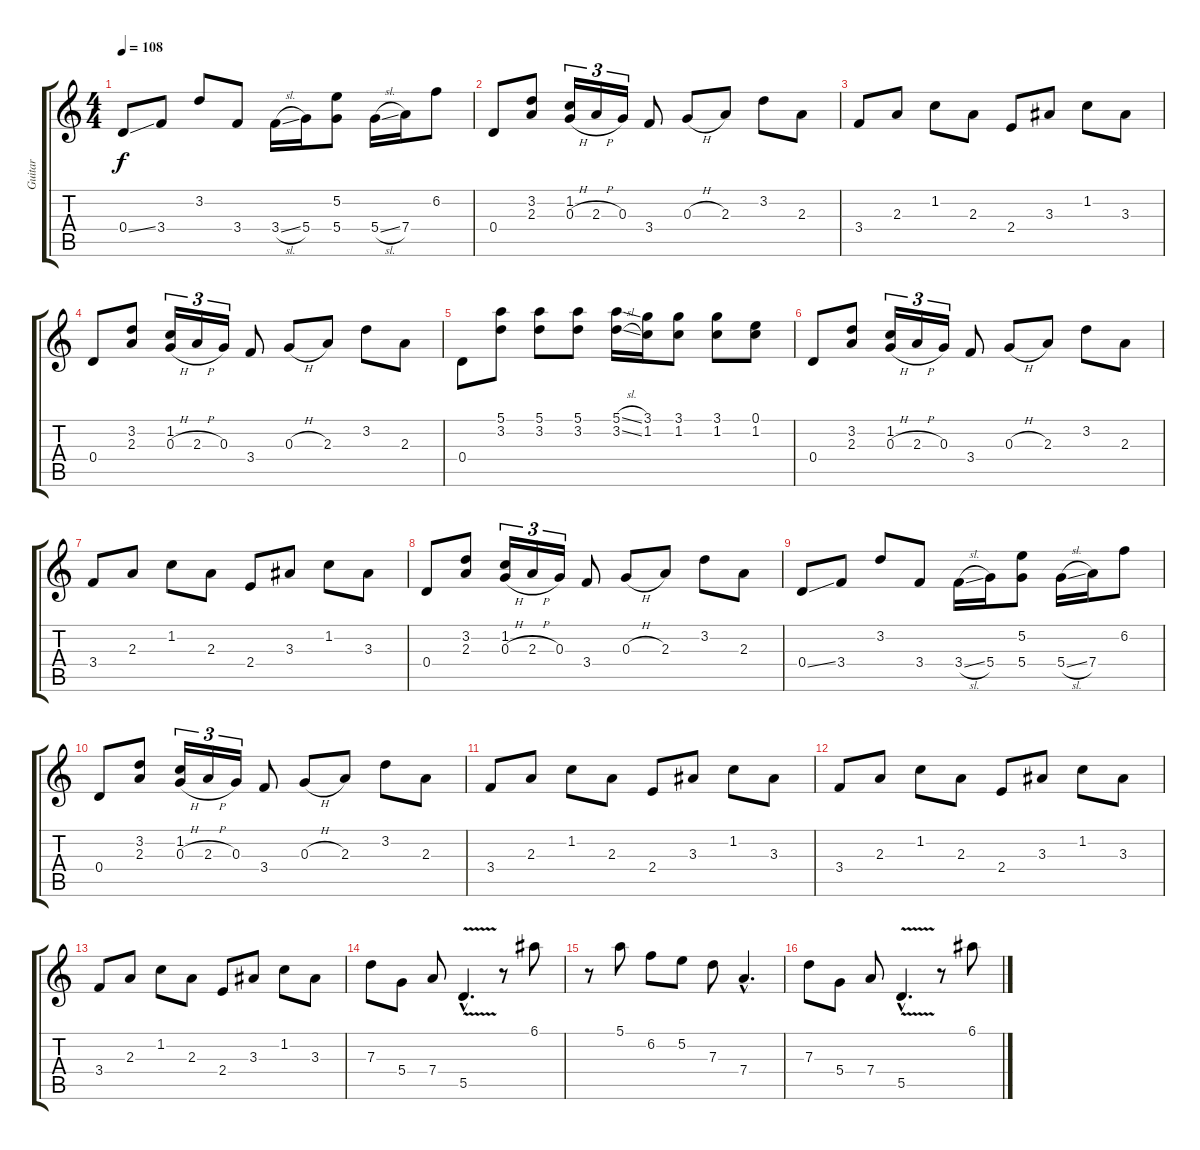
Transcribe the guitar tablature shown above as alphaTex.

\track ("Guitar" "Guitar") {instrument overdrivenguitar}
\staff {score tabs}
\tuning (E4 B3 G3 D3 A2 E2) {hide}
\ts (4 4)
\tempo 108
\clef g2
\ks c
0.4{ss}.8{dy f} 3.4.8 3.2.8 3.4.8 3.4{sl}.16 5.4.16 (5.2 5.4).8 5.4{sl}.16 7.4.16 6.2.8 |
0.4.8 (3.2 2.3).8 (1.2 0.3{h}).16{tu (3 2)} 2.3{h}.16{tu (3 2)} 0.3.16{tu (3 2)} 3.4.8 0.3{h}.8 2.3.8 3.2.8 2.3.8 |
3.4.8 2.3.8 1.2.8 2.3.8 2.4.8 3.3.8 1.2.8 3.3.8 |
0.4.8 (3.2 2.3).8 (1.2 0.3{h}).16{tu (3 2)} 2.3{h}.16{tu (3 2)} 0.3.16{tu (3 2)} 3.4.8 0.3{h}.8 2.3.8 3.2.8 2.3.8 |
0.4.8 (5.1 3.2).8 (5.1 3.2).8 (5.1 3.2).8 (5.1{sl} 3.2{sl}).16 (3.1 1.2).16 (3.1 1.2).8 (3.1 1.2).8 (0.1 1.2).8 |
0.4.8 (3.2 2.3).8 (1.2 0.3{h}).16{tu (3 2)} 2.3{h}.16{tu (3 2)} 0.3.16{tu (3 2)} 3.4.8 0.3{h}.8 2.3.8 3.2.8 2.3.8 |
3.4.8 2.3.8 1.2.8 2.3.8 2.4.8 3.3.8 1.2.8 3.3.8 |
0.4.8 (3.2 2.3).8 (1.2 0.3{h}).16{tu (3 2)} 2.3{h}.16{tu (3 2)} 0.3.16{tu (3 2)} 3.4.8 0.3{h}.8 2.3.8 3.2.8 2.3.8 |
0.4{ss}.8 3.4.8 3.2.8 3.4.8 3.4{sl}.16 5.4.16 (5.2 5.4).8 5.4{sl}.16 7.4.16 6.2.8 |
0.4.8 (3.2 2.3).8 (1.2 0.3{h}).16{tu (3 2)} 2.3{h}.16{tu (3 2)} 0.3.16{tu (3 2)} 3.4.8 0.3{h}.8 2.3.8 3.2.8 2.3.8 |
3.4.8 2.3.8 1.2.8 2.3.8 2.4.8 3.3.8 1.2.8 3.3.8 |
3.4.8 2.3.8 1.2.8 2.3.8 2.4.8 3.3.8 1.2.8 3.3.8 |
3.4.8 2.3.8 1.2.8 2.3.8 2.4.8 3.3.8 1.2.8 3.3.8 |
7.3.8{volume 14 balance 8} 5.4.8 7.4.8 5.5{v hac}.4{d} r.8 6.1.8 |
r.8 5.1.8 6.2.8 5.2.8 7.3.8 7.4{hac}.4{d} |
7.3.8 5.4.8 7.4.8 5.5{v hac}.4{d} r.8 6.1.8
